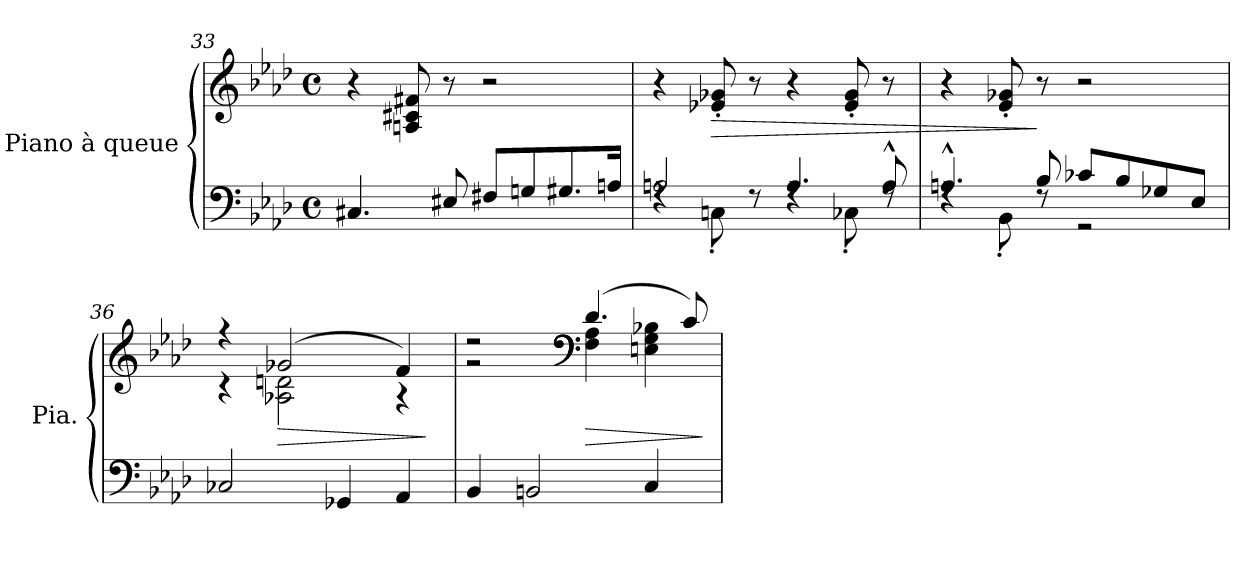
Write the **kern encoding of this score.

**kern	**kern	**dynam
*part1	*part1	*part1
*staff2	*staff1	*staff1/2
*I"Piano à queue	*	*
*I'Pia.	*	*
*clefF4	*clefG2	*
*k[b-e-a-d-]	*k[b-e-a-d-]	*
*M4/4	*M4/4	*
*met(c)	*met(c)	*
=33	=33	=33
4.C#X/	4r	.
.	8An/ 8c#X/ 8f#X/	.
8E#X/	8r	.
8F#X/L	2r	.
8Gn/	.	.
8.G#X/	.	.
16An/Jk	.	.
=34	=34	=34
*^	*	*
2An/	4rF	4r	.
!	!	!	!LO:HP:b
.	8Cn'\	8e-X/' 8g-X/'	>
.	8rF	8r	.
4.A/	4rF	4r	.
.	8C-X'\	8e-/' 8g-/'	.
8A^^/	8rF	8r	.
=35	=35	=35	=35
4.An^^/	4rF	4r	.
.	8BB-'\	8e-/' 8g-X/'	.
8B-/	8rF	8r	]
8c-X/L	2r	2r	.
8B-/	.	.	.
8G-X/	.	.	.
8E-/J	.	.	.
*v	*v	*	*
!!LO:LB:g=z
=36	=36	=36
*	*^	*
2C-X/	4r	4r	.
!	!	!	!LO:HP:b
.	(2g-X/	2A-X\ 2dn\	>
4GG-X/	.	.	.
4AA-/	4f/)	4r	.
*	*v	*v	*
.	.	]
=37	=37	=37
*	*^	*
4BB-/	2r	2r	.
2BBn/	.	.	.
*	*clefF4	*	*
*	*MM60	*	*
!	!	!	!LO:HP:b
.	(4.d-/	4F\ 4A-\	>
4C/	.	4En\ 4G\ 4B-X\	.
*	*MM55	*	*
.	8c/)	.	.
*	*v	*v	*
.	.	]
=	=	=
*-	*-	*-
